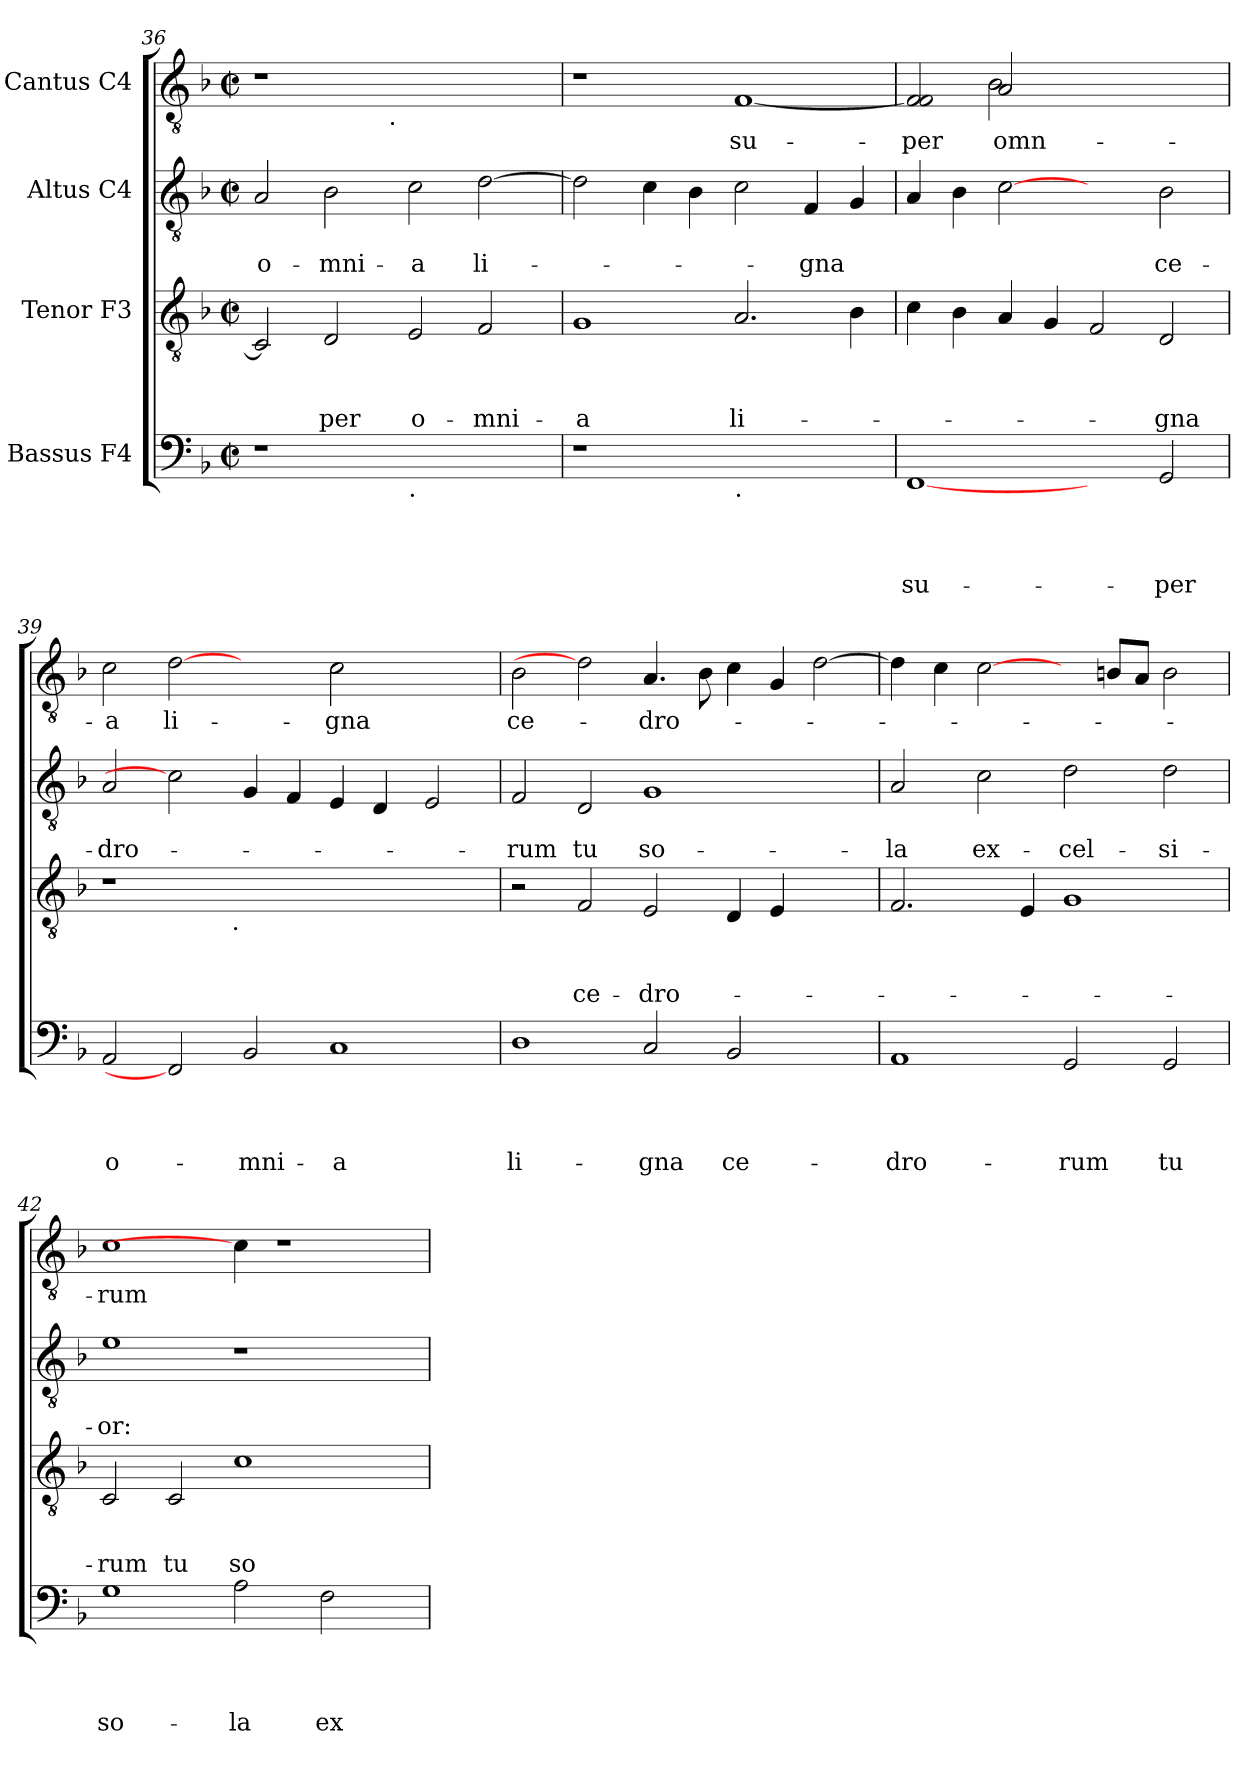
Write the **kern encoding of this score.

**kern	**text	**text	**text	**text	**kern	**text	**text	**text	**kern	**text	**text	**kern	**text
*part4	*part4	*part4	*part4	*part4	*part3	*part3	*part3	*part3	*part2	*part2	*part2	*part1	*part1
*staff4	*staff4	*staff4	*staff4	*staff4	*staff3	*staff3	*staff3	*staff3	*staff2	*staff2	*staff2	*staff1	*staff1
*I"Bassus F4	*	*	*	*	*I"Tenor F3	*	*	*	*I"Altus C4	*	*	*I"Cantus C4	*
*clefF4	*	*	*	*	*clefGv2	*	*	*	*clefGv2	*	*	*clefGv2	*
*k[b-]	*	*	*	*	*k[b-]	*	*	*	*k[b-]	*	*	*k[b-]	*
*F:	*	*	*	*	*F:	*	*	*	*F:	*	*	*F:	*
*M2/2	*	*	*	*	*M2/2	*	*	*	*M2/2	*	*	*M2/2	*
*met(c|)	*	*	*	*	*met(c|)	*	*	*	*met(c|)	*	*	*met(c|)	*
=36	=36	=36	=36	=36	=36	=36	=36	=36	=36	=36	=36	=36	=36
!	!	!	!	!	!	!	!	!	!	!	!LO:LY:b:rj	!	!
*	*	*	*	*	*	*	*	*	*	*	*	*^	*
1r	.	.	.	.	2C/]	.	.	.	2A/	.	o-	1r	2...ryy	.
!	!	!	!	!	!	!	!	!LO:LY:b:rj	!	!	!LO:LY:b:rj	!	!	!
.	.	.	.	.	2D/	.	.	-per	2B-\	.	-mni-	.	.	.
!	!	!	!	!	!	!	!	!	!	!	!	!	!LO:TX:b:t=.	!
.	.	.	.	.	.	.	.	.	.	.	.	.	1ryy	.
!LO:TX:b:t=.	!	!	!	!	!	!	!	!	!	!	!	!	!	!
!	!	!	!	!	!	!	!	!LO:LY:b:rj	!	!	!LO:LY:b:rj	!	!	!
1ryy	.	.	.	.	2E/	.	.	o-	2c\	.	-a	1ryy	.	.
!	!	!	!	!	!	!	!	!LO:LY:b:rj	!	!	!LO:LY:b:rj	!	!	!
.	.	.	.	.	2F/	.	.	-mni-	[<2d\	.	li-	.	.	.
.	.	.	.	.	.	.	.	.	.	.	.	.	16ryy	.
!!LO:LB:g=z
=37	=37	=37	=37	=37	=37	=37	=37	=37	=37	=37	=37	=37	=37	=37
!	!	!	!	!	!	!	!	!LO:LY:b:rj	!	!	!	!	!	!
*	*	*	*	*	*	*	*	*	*	*	*	*v	*v	*
1r	.	.	.	.	1G	.	.	-a	2d\]	.	.	1r	.
.	.	.	.	.	.	.	.	.	4c\	.	.	.	.
.	.	.	.	.	.	.	.	.	4B-\	.	.	.	.
!LO:TX:b:t=.	!	!	!	!	!	!	!	!	!	!	!	!	!
!	!	!	!	!	!	!	!	!LO:LY:b:rj	!	!	!	!	!LO:LY:b:rj
1ryy	.	.	.	.	2.A/	.	.	li-	2c\	.	.	[<1F	su-
!	!	!	!	!	!	!	!	!	!	!	!LO:LY:b:rj	!	!
.	.	.	.	.	.	.	.	.	4F/	.	-gna	.	.
.	.	.	.	.	4B-\	.	.	.	4G/	.	.	.	.
=38	=38	=38	=38	=38	=38	=38	=38	=38	=38	=38	=38	=38	=38
!	!	!	!	!LO:LY:b:rj	!	!	!	!	!	!	!	!	!LO:LY:b:rj
*	*	*	*	*	*	*	*	*	*	*	*	*^	*
[1FF	.	.	.	su-	4c\	.	.	.	4A/	.	.	2F/] 2F/	2ryy	-per
.	.	.	.	.	4B-\	.	.	.	4B-\	.	.	.	.	.
!	!	!	!	!	!	!	!	!	!	!	!	!	!	!LO:LY:b:rj
.	.	.	.	.	4A/	.	.	.	[2c	.	.	2A/	2B-\	omn-
.	.	.	.	.	4G/	.	.	.	.	.	.	.	.	.
2ryy	.	.	.	.	2F/	.	.	.	2ryy	.	.	1ryy	1ryy	.
!	!	!	!	!LO:LY:b:rj	!	!	!	!LO:LY:b:rj	!	!	!LO:LY:b:rj	!	!	!
2GG/	.	.	.	-per	2D/	.	.	-gna	2B-\	.	ce-	.	.	.
*	*	*	*	*	*	*	*	*	*	*	*	*v	*v	*
=39	=39	=39	=39	=39	=39	=39	=39	=39	=39	=39	=39	=39	=39
!	!	!	!	!LO:LY:b:rj	!	!	!	!	!	!	!LO:LY:b:rj	!	!LO:LY:b:rj
*	*	*	*	*	*^	*	*	*	*	*	*	*	*
2AA/	.	.	.	o-	1r	2ryy	.	.	.	2A/	.	-dro-	2c\	-a
!	!	!	!	!	!	!	!	!	!	!	!	!	!	!LO:LY:b:rj
2FF]	.	.	.	.	.	4...ryy	.	.	.	2c]	.	.	[2d	li-
!	!	!	!	!	!	!LO:TX:b:t=.	!	!	!	!	!	!	!	!
.	.	.	.	.	.	1ryy	.	.	.	.	.	.	.	.
!	!	!	!	!LO:LY:b:rj	!	!	!	!	!	!	!	!	!	!
2BB-/	.	.	.	-mni-	1.ryy	.	.	.	.	4G/	.	.	2ryy	.
.	.	.	.	.	.	.	.	.	.	4F/	.	.	.	.
!	!	!	!	!LO:LY:b:rj	!	!	!	!	!	!	!	!	!	!LO:LY:b:rj
1C	.	.	.	-a	.	.	.	.	.	4E/	.	.	2c\	-gna
.	.	.	.	.	.	.	.	.	.	4D/	.	.	.	.
.	.	.	.	.	.	2ryy	.	.	.	.	.	.	.	.
.	.	.	.	.	.	.	.	.	.	2E/	.	.	2ryy	.
.	.	.	.	.	.	32ryy	.	.	.	.	.	.	.	.
=40	=40	=40	=40	=40	=40	=40	=40	=40	=40	=40	=40	=40	=40	=40
!	!	!	!	!LO:LY:b:rj	!	!	!	!	!	!	!	!LO:LY:b:rj	!	!LO:LY:b:rj
*	*	*	*	*	*v	*v	*	*	*	*	*	*	*	*
1D	.	.	.	li-	2r	.	.	.	2F/	.	-rum	2B-\	ce-
!	!	!	!	!	!	!	!	!LO:LY:b:rj	!	!	!LO:LY:b:rj	!	!
.	.	.	.	.	2F/	.	.	ce-	2D/	.	tu	2d]	.
!	!	!	!	!LO:LY:b:rj	!	!	!	!LO:LY:b:rj	!	!	!LO:LY:b:rj	!	!LO:LY:b:rj
2C/	.	.	.	-gna	2E/	.	.	-dro-	1G	.	so-	4.A/	-dro-
.	.	.	.	.	.	.	.	.	.	.	.	8B-\	.
!	!	!	!	!LO:LY:b:rj	!	!	!	!	!	!	!	!	!
2BB-/	.	.	.	ce-	4D/	.	.	.	.	.	.	4c\	.
.	.	.	.	.	4E/	.	.	.	.	.	.	4G/	.
2ryy	.	.	.	.	2ryy	.	.	.	2ryy	.	.	[>2d\	.
=41	=41	=41	=41	=41	=41	=41	=41	=41	=41	=41	=41	=41	=41
!	!	!	!	!LO:LY:b:rj	!	!	!	!	!	!	!LO:LY:b:rj	!	!
1AA	.	.	.	-dro-	2.F/	.	.	.	2A/	.	-la	4d\]	.
.	.	.	.	.	.	.	.	.	.	.	.	4c\	.
!	!	!	!	!	!	!	!	!	!	!	!LO:LY:b:rj	!	!
.	.	.	.	.	.	.	.	.	2c\	.	ex-	[2c\	.
.	.	.	.	.	4E/	.	.	.	.	.	.	.	.
!	!	!	!	!LO:LY:b:rj	!	!	!	!	!	!	!LO:LY:b:rj	!	!
2GG/	.	.	.	-rum	1G	.	.	.	2d\	.	-cel-	4ryy	.
.	.	.	.	.	.	.	.	.	.	.	.	8Bn/L	.
.	.	.	.	.	.	.	.	.	.	.	.	8A/J	.
!	!	!	!	!LO:LY:b:rj	!	!	!	!	!	!	!LO:LY:b:rj	!	!
2GG/	.	.	.	tu	.	.	.	.	2d\	.	-si-	2B\	.
=42	=42	=42	=42	=42	=42	=42	=42	=42	=42	=42	=42	=42	=42
!	!	!	!	!LO:LY:b:rj	!	!	!	!LO:LY:b:rj	!	!	!LO:LY:b:rj	!	!LO:LY:b:rj
1G	.	.	.	so-	2C/	.	.	-rum	1e	.	-or:	1c	-rum
!	!	!	!	!	!	!	!	!LO:LY:b:rj	!	!	!	!	!
.	.	.	.	.	2C/	.	.	tu	.	.	.	.	.
!	!	!	!	!LO:LY:b:rj	!	!	!	!LO:LY:b:rj	!	!	!	!	!
2A\	.	.	.	-la	1c	.	.	so-	1r	.	.	4c\]	.
.	.	.	.	.	.	.	.	.	.	.	.	1r	.
!	!	!	!	!LO:LY:b:rj	!	!	!	!	!	!	!	!	!
2F\	.	.	.	ex-	.	.	.	.	.	.	.	.	.
4ryy	.	.	.	.	4ryy	.	.	.	4ryy	.	.	.	.
=	=	=	=	=	=	=	=	=	=	=	=	=	=
*-	*-	*-	*-	*-	*-	*-	*-	*-	*-	*-	*-	*-	*-
